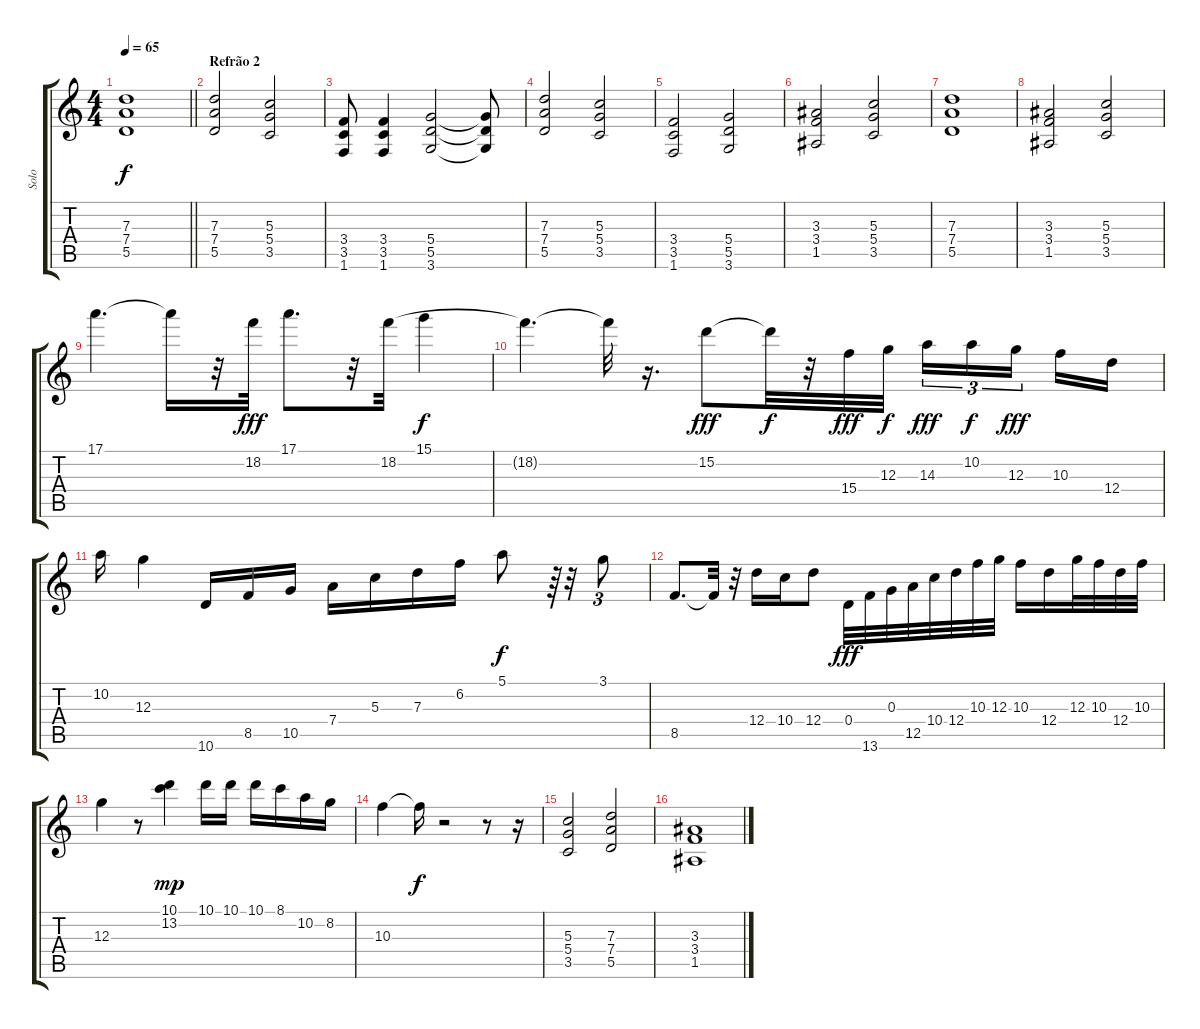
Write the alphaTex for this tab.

\track ("Solo" "Solo") {instrument overdrivenguitar}
\staff {score tabs}
\tuning (E4 B3 G3 D3 A2 E2) {hide}
\ts (4 4)
\tempo 65
\clef g2
\barLineRight lightlight
\ks c
(7.3 7.4 5.5).1{dy f} |
\section ("" "Refrão 2")
(7.3 7.4 5.5).2 (5.3 5.4 3.5).2 |
(3.4 3.5 1.6).8 (3.4 3.5 1.6).4 (5.4 5.5 3.6).2 (5.4{t} 5.5{t} 3.6{t}).8 |
(7.3 7.4 5.5).2 (5.3 5.4 3.5).2 |
(3.4 3.5 1.6).2 (5.4 5.5 3.6).2 |
(3.3 3.4 1.5).2 (5.3 5.4 3.5).2 |
(7.3 7.4 5.5).1 |
(3.3 3.4 1.5).2 (5.3 5.4 3.5).2 |
17.1.4{d} 17.1{t}.16 r.32 18.2.32{dy fff} 17.1.8{d} r.32 18.2.32 15.1.4{dy f} |
18.2{t}.4{d} 18.2{t}.32 r.16{d} 15.2.8{dy fff} 15.2{t}.32{dy f} r.32 15.4.32{dy fff} 12.3.32{dy f} 14.3.16{tu (3 2) dy fff} 10.2.16{tu (3 2) dy f} 12.3.16{tu (3 2) dy fff beam splitsecondary} 10.3.16 12.4.16 |
10.2.16 12.3.4 10.6.16 8.5.16 10.5.16 7.4.16 5.3.16 7.3.16 6.2.16 5.1.8{dy f} r.64{tu (3 2)} r.32 3.1.8{tu (3 2)} |
8.5.8{d} 8.5{t}.32 r.32 12.4.16 10.4.16 12.4.8 0.4.32{dy fff} 13.6.32 0.3.32 12.5.32 10.4.32 12.4.32 10.3.32 12.3.32 10.3.16 12.4.16 12.3.32 10.3.32 12.4.32 10.3.32 |
12.3.4 r.8 (10.1 13.2).4{dy mp volume 13} 10.1.16 10.1.16 10.1.16 8.1.16 10.2.16 8.2.16 |
10.3.4 10.3{t}.16{dy f} r.2 r.8 r.16 |
(5.3 5.4 3.5).2 (7.3 7.4 5.5).2 |
(3.3 3.4 1.5).1
